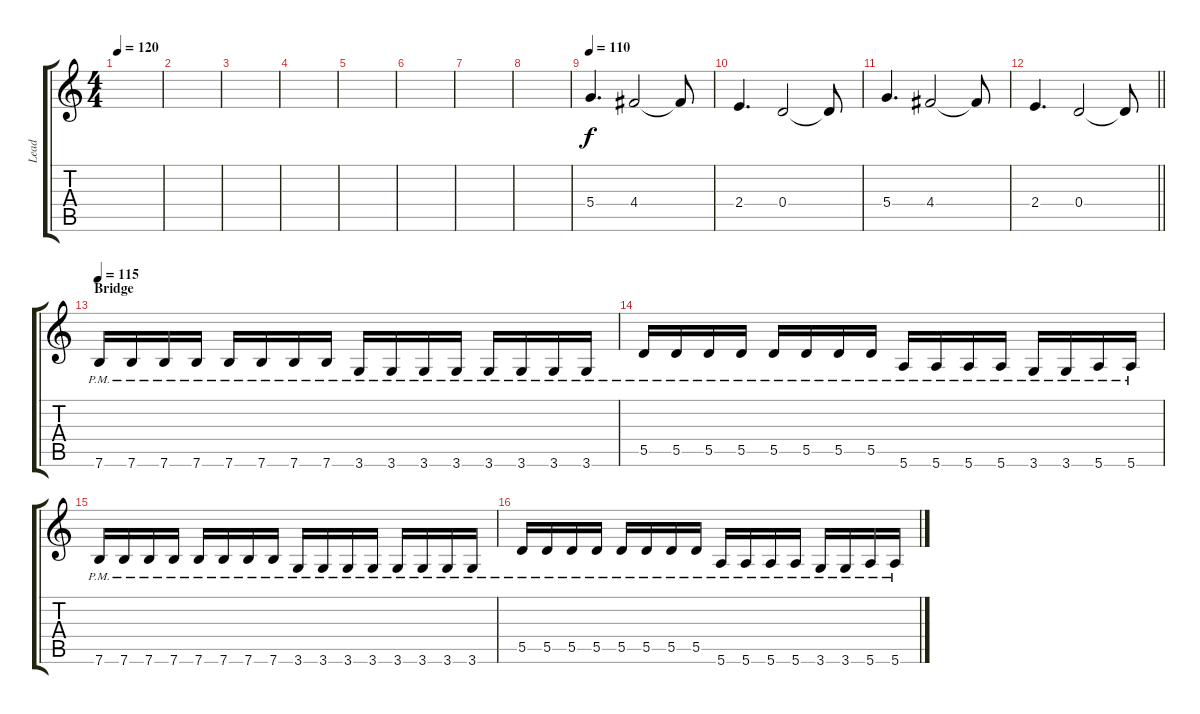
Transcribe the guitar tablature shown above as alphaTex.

\track ("Lead" "Lead") {instrument distortionguitar}
\staff {score tabs}
\tuning (E4 B3 G3 D3 A2 E2) {hide}
\ts (4 4)
\tempo 120
\clef g2
\ks c
|
|
|
|
|
|
|
|
\tempo 110
5.4.4{d} 4.4.2 4.4{t}.8 |
2.4.4{d} 0.4.2 0.4{t}.8 |
5.4.4{d} 4.4.2 4.4{t}.8 |
\barLineRight lightlight
2.4.4{d} 0.4.2 0.4{t}.8 |
\section ("" "Bridge")
\tempo 115
7.6{pm}.16{volume 13} 7.6{pm}.16 7.6{pm}.16 7.6{pm}.16 7.6{pm}.16 7.6{pm}.16 7.6{pm}.16 7.6{pm}.16 3.6{pm}.16 3.6{pm}.16 3.6{pm}.16 3.6{pm}.16 3.6{pm}.16 3.6{pm}.16 3.6{pm}.16 3.6{pm}.16 |
5.5{pm}.16 5.5{pm}.16 5.5{pm}.16 5.5{pm}.16 5.5{pm}.16 5.5{pm}.16 5.5{pm}.16 5.5{pm}.16 5.6{pm}.16 5.6{pm}.16 5.6{pm}.16 5.6{pm}.16 3.6{pm}.16 3.6{pm}.16 5.6{pm}.16 5.6{pm}.16 |
7.6{pm}.16 7.6{pm}.16 7.6{pm}.16 7.6{pm}.16 7.6{pm}.16 7.6{pm}.16 7.6{pm}.16 7.6{pm}.16 3.6{pm}.16 3.6{pm}.16 3.6{pm}.16 3.6{pm}.16 3.6{pm}.16 3.6{pm}.16 3.6{pm}.16 3.6{pm}.16 |
5.5{pm}.16 5.5{pm}.16 5.5{pm}.16 5.5{pm}.16 5.5{pm}.16 5.5{pm}.16 5.5{pm}.16 5.5{pm}.16 5.6{pm}.16 5.6{pm}.16 5.6{pm}.16 5.6{pm}.16 3.6{pm}.16 3.6{pm}.16 5.6{pm}.16 5.6{pm}.16
